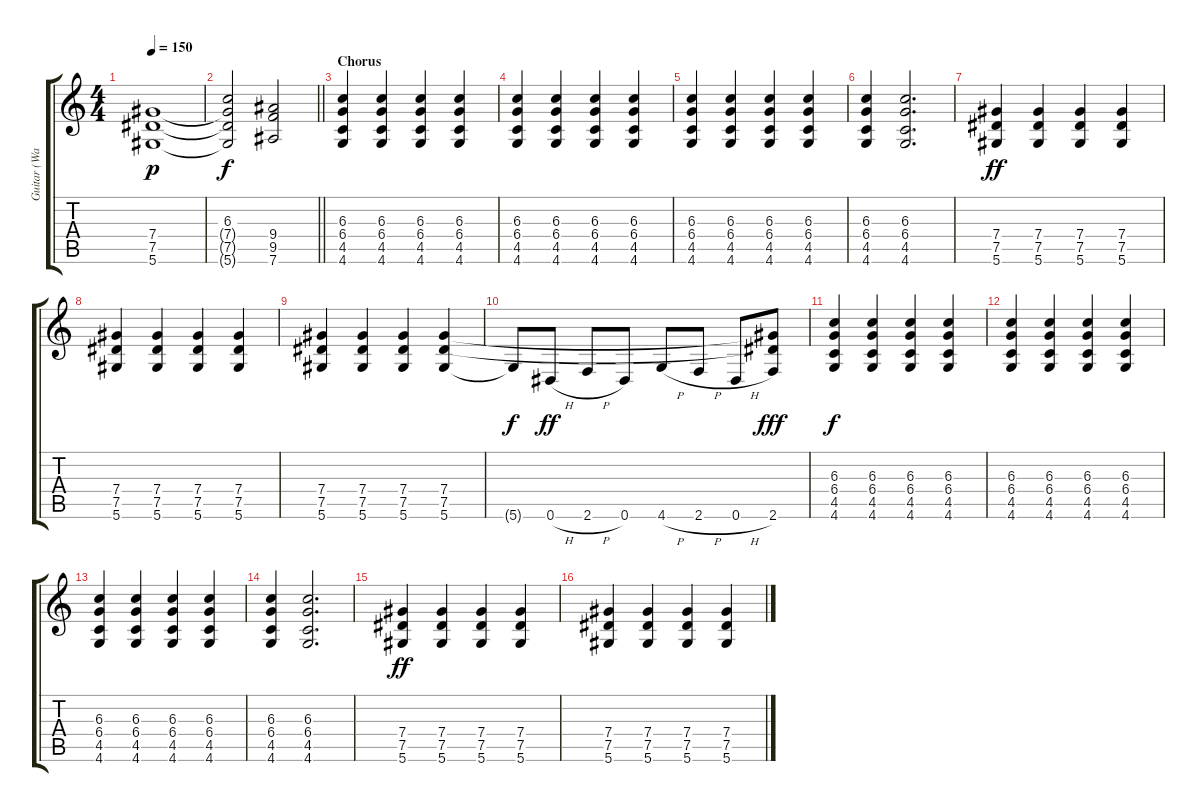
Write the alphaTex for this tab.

\track ("Guitar (Wade MacNeil)" "Guitar (Wa") {instrument overdrivenguitar}
\staff {score tabs}
\tuning (Eb4 Bb3 Gb3 Db3 Ab2 Eb2) {hide}
\ts (4 4)
\tempo 150
\clef g2
\ks c
(7.4 7.5 5.6).1{dy p} |
\barLineRight lightlight
(6.3{t} 7.4{t} 7.5{t} 5.6{t}).2{dy f} (9.4 9.5 7.6).2 |
\section ("" "Chorus")
(6.3 6.4 4.5 4.6).4 (6.3 6.4 4.5 4.6).4 (6.3 6.4 4.5 4.6).4 (6.3 6.4 4.5 4.6).4 |
(6.3 6.4 4.5 4.6).4 (6.3 6.4 4.5 4.6).4 (6.3 6.4 4.5 4.6).4 (6.3 6.4 4.5 4.6).4 |
(6.3 6.4 4.5 4.6).4 (6.3 6.4 4.5 4.6).4 (6.3 6.4 4.5 4.6).4 (6.3 6.4 4.5 4.6).4 |
(6.3 6.4 4.5 4.6).4 (6.3 6.4 4.5 4.6).2{d} |
(7.4 7.5 5.6).4{dy ff} (7.4 7.5 5.6).4 (7.4 7.5 5.6).4 (7.4 7.5 5.6).4 |
(7.4 7.5 5.6).4 (7.4 7.5 5.6).4 (7.4 7.5 5.6).4 (7.4 7.5 5.6).4 |
(7.4 7.5 5.6).4 (7.4 7.5 5.6).4 (7.4 7.5 5.6).4 (7.4 7.5 5.6).4 |
5.6{t}.8{dy f} 0.6{h}.8{dy ff} 2.6{h}.8 0.6.8 4.6{h}.8 2.6{h}.8 0.6{h}.8 (7.4{t} 7.5{t} 2.6).8{dy fff} |
(6.3 6.4 4.5 4.6).4{dy f} (6.3 6.4 4.5 4.6).4 (6.3 6.4 4.5 4.6).4 (6.3 6.4 4.5 4.6).4 |
(6.3 6.4 4.5 4.6).4 (6.3 6.4 4.5 4.6).4 (6.3 6.4 4.5 4.6).4 (6.3 6.4 4.5 4.6).4 |
(6.3 6.4 4.5 4.6).4 (6.3 6.4 4.5 4.6).4 (6.3 6.4 4.5 4.6).4 (6.3 6.4 4.5 4.6).4 |
(6.3 6.4 4.5 4.6).4 (6.3 6.4 4.5 4.6).2{d} |
(7.4 7.5 5.6).4{dy ff} (7.4 7.5 5.6).4 (7.4 7.5 5.6).4 (7.4 7.5 5.6).4 |
(7.4 7.5 5.6).4 (7.4 7.5 5.6).4 (7.4 7.5 5.6).4 (7.4 7.5 5.6).4
